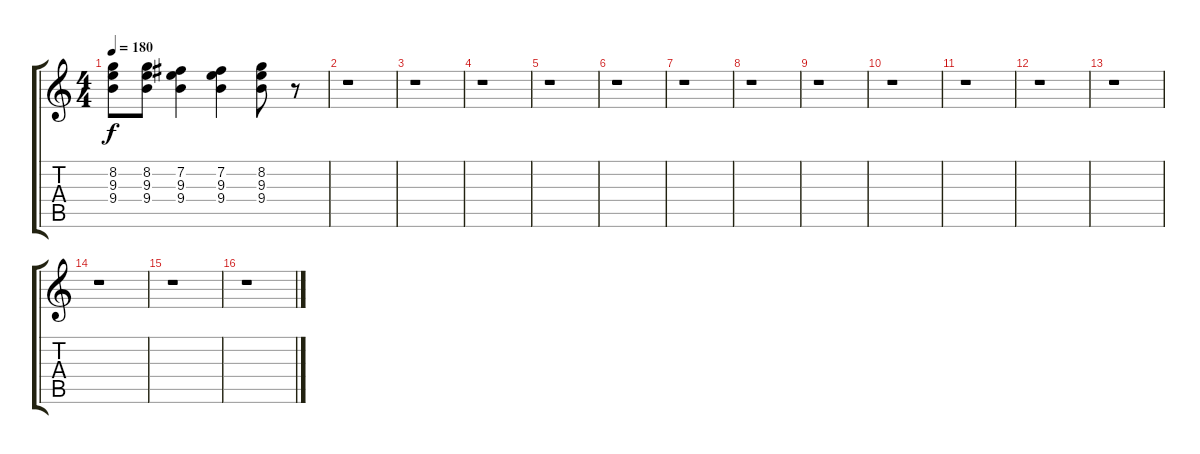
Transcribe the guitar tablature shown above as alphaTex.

\track "" {instrument electricguitarclean}
\staff {score tabs}
\tuning (E4 B3 G3 D3 A2 E2) {hide}
\ts (4 4)
\tempo 180
\clef g2
\ks c
(8.2{t} 9.3{t} 9.4{t}).8{dy f} (8.2 9.3 9.4).8 (7.2 9.3 9.4).4 (7.2 9.3 9.4).4 (8.2 9.3 9.4).8 r.8 |
r.1 |
r.1 |
r.1 |
r.1 |
r.1 |
r.1 |
r.1 |
r.1 |
r.1 |
r.1 |
r.1 |
r.1 |
r.1 |
r.1 |
r.1
